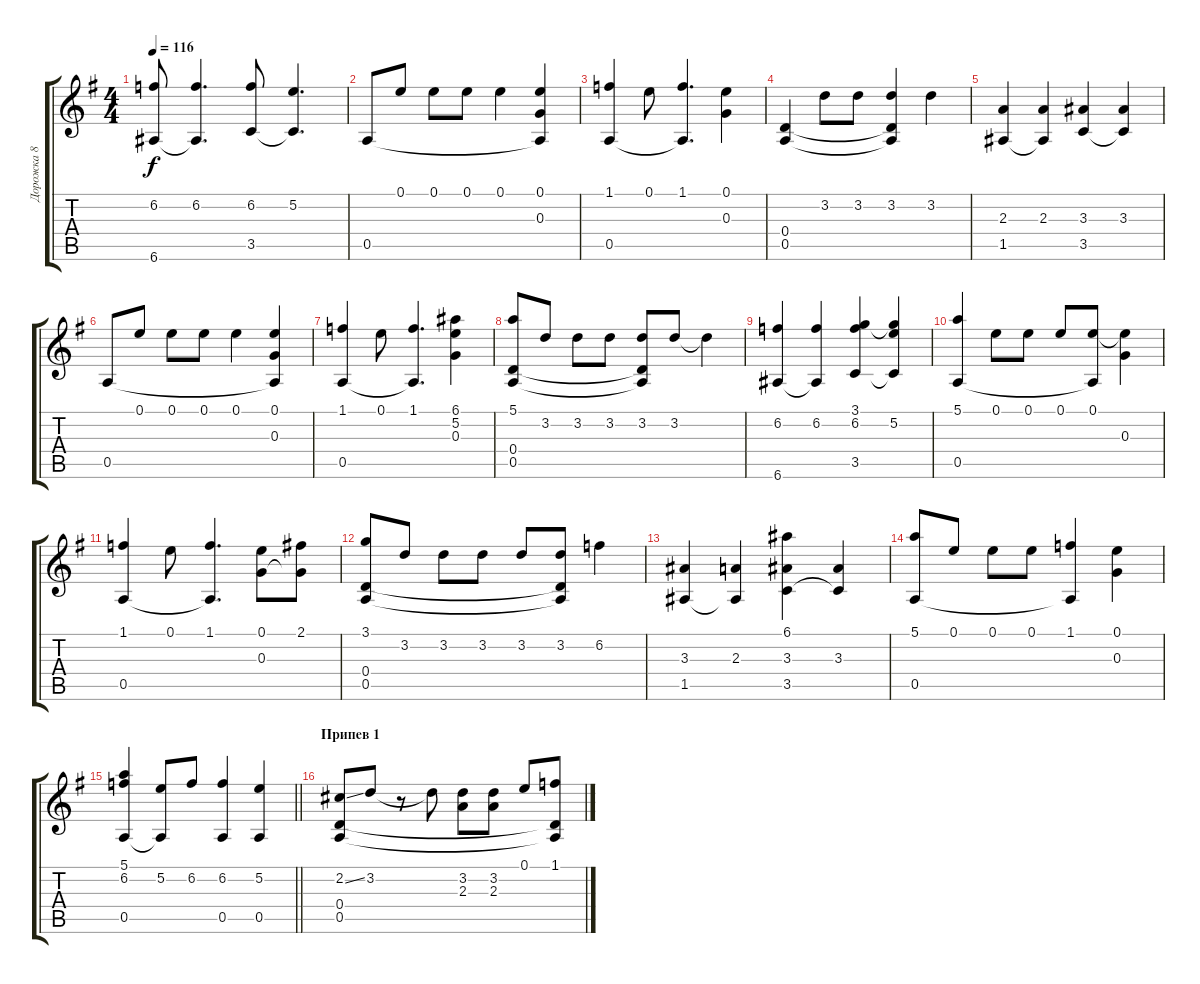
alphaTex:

\track ("Дорожка 8" "Дорожка 8") {instrument acousticguitarsteel}
\staff {score tabs}
\tuning (E4 B3 G3 D3 A2 E2) {hide}
\ts (4 4)
\tempo 116
\clef g2
\ks eminor
(6.2 6.6).8{dy f} (6.2 6.6{t}).4{d} (6.2 3.5).8 (5.2 3.5{t}).4{d} |
0.5.8 0.1.8 0.1.8 0.1.8 0.1.4 (0.1 0.3 0.5{t}).4 |
(1.1 0.5).4 0.1.8 (1.1 0.5{t}).4{d} (0.1 0.3).4 |
(0.4 0.5).4 3.2.8 3.2.8 (3.2 0.4{t} 0.5{t}).4 3.2.4 |
(2.3 1.5).4 (2.3 1.5{t}).4 (3.3 3.5).4 (3.3 3.5{t}).4 |
0.5.8 0.1.8 0.1.8 0.1.8 0.1.4 (0.1 0.3 0.5{t}).4 |
(1.1 0.5).4 0.1.8 (1.1 0.5{t}).4{d} (6.1 5.2 0.3).4 |
(5.1 0.4 0.5).8 3.2.8 3.2.8 3.2.8 (3.2 0.4{t} 0.5{t}).8 3.2.8 3.2{t}.4 |
(6.2 6.6).4 (6.2 6.6{t}).4 (3.1 6.2 3.5).4 (3.1{t} 5.2 3.5{t}).4 |
(5.1 0.5).4 0.1.8 0.1.8 0.1.8 (0.1 0.5{t}).8 (0.1{t} 0.3).4 |
(1.1 0.5).4 0.1.8 (1.1 0.5{t}).4{d} (0.1 0.3).8 (2.1 0.3{t}).8 |
(3.1 0.4 0.5).8 3.2.8 3.2.8 3.2.8 3.2.8 (3.2 0.4{t} 0.5{t}).8 6.2.4 |
(3.3 1.5).4 (2.3 1.5{t}).4 (6.1 3.3 3.5).4 (3.3 3.5{t}).4 |
(5.1 0.5).8 0.1.8 0.1.8 0.1.8 (1.1 0.5{t}).4 (0.1 0.3).4 |
\barLineRight lightlight
(5.1 6.2 0.5).4 (5.2 0.5{t}).8 6.2.8 (6.2 0.5).4 (5.2 0.5).4 |
\section ("" "Припев 1")
(2.2{ss} 0.4 0.5).8 3.2.8 r.8 3.2{t}.8 (3.2 2.3).8 (3.2 2.3).8 0.1.8 (1.1 0.4{t} 0.5{t}).8
